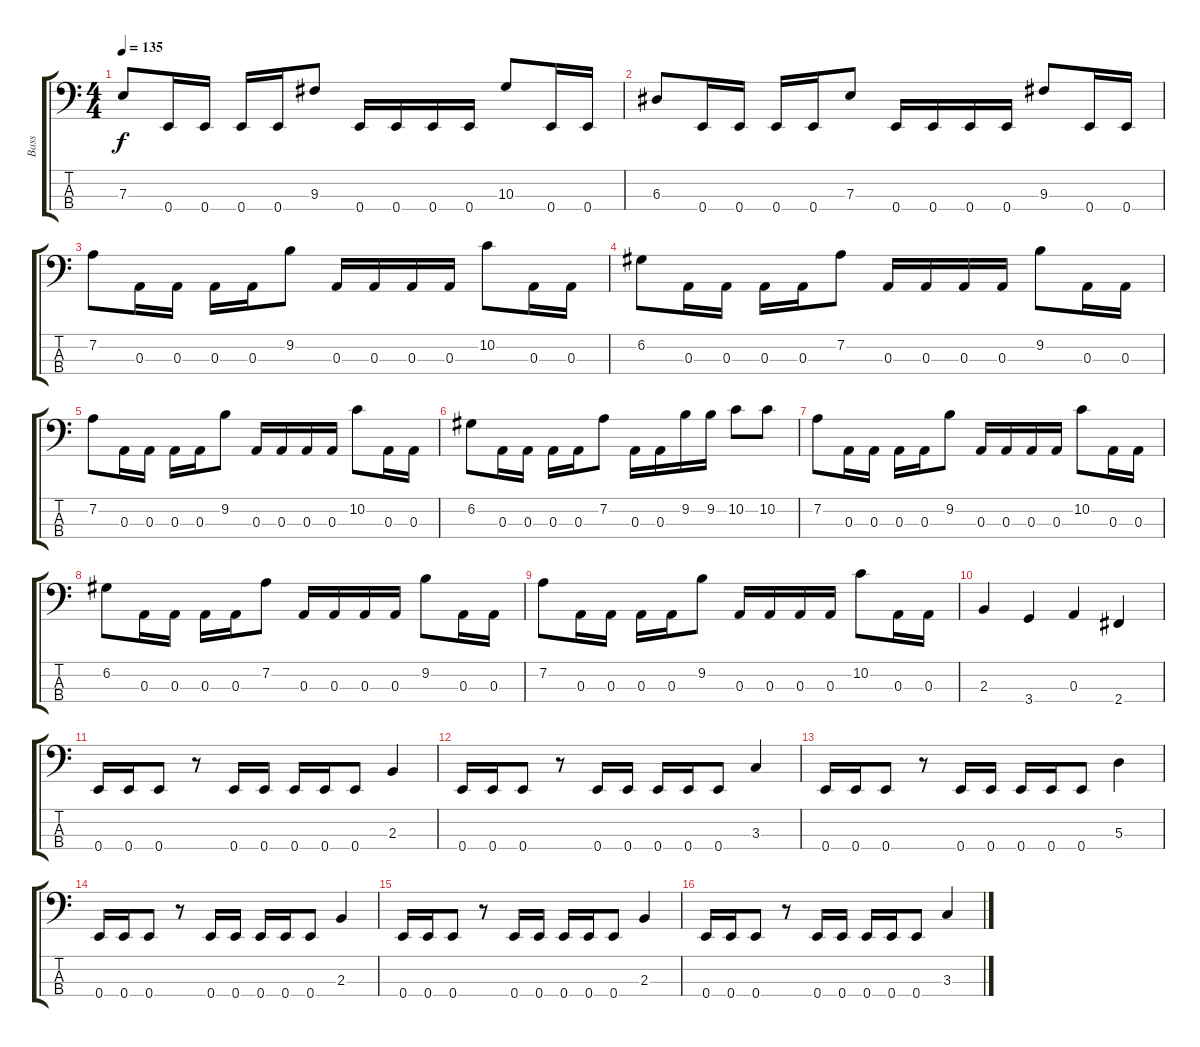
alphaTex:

\track ("Bass" "Bass") {instrument electricbasspick}
\staff {score tabs}
\tuning (G2 D2 A1 E1) {hide}
\ts (4 4)
\tempo 135
\clef f4
\ks c
7.3.8{dy f} 0.4.16 0.4.16 0.4.16 0.4.16 9.3.8 0.4.16 0.4.16 0.4.16 0.4.16 10.3.8 0.4.16 0.4.16 |
6.3.8 0.4.16 0.4.16 0.4.16 0.4.16 7.3.8 0.4.16 0.4.16 0.4.16 0.4.16 9.3.8 0.4.16 0.4.16 |
7.2.8 0.3.16 0.3.16 0.3.16 0.3.16 9.2.8 0.3.16 0.3.16 0.3.16 0.3.16 10.2.8 0.3.16 0.3.16 |
6.2.8 0.3.16 0.3.16 0.3.16 0.3.16 7.2.8 0.3.16 0.3.16 0.3.16 0.3.16 9.2.8 0.3.16 0.3.16 |
7.2.8 0.3.16 0.3.16 0.3.16 0.3.16 9.2.8 0.3.16 0.3.16 0.3.16 0.3.16 10.2.8 0.3.16 0.3.16 |
6.2.8 0.3.16 0.3.16 0.3.16 0.3.16 7.2.8 0.3.16 0.3.16 9.2.16 9.2.16 10.2.8 10.2.8 |
7.2.8 0.3.16 0.3.16 0.3.16 0.3.16 9.2.8 0.3.16 0.3.16 0.3.16 0.3.16 10.2.8 0.3.16 0.3.16 |
6.2.8 0.3.16 0.3.16 0.3.16 0.3.16 7.2.8 0.3.16 0.3.16 0.3.16 0.3.16 9.2.8 0.3.16 0.3.16 |
7.2.8 0.3.16 0.3.16 0.3.16 0.3.16 9.2.8 0.3.16 0.3.16 0.3.16 0.3.16 10.2.8 0.3.16 0.3.16 |
2.3.4 3.4.4 0.3.4 2.4.4 |
0.4.16 0.4.16 0.4.8 r.8 0.4.16 0.4.16 0.4.16 0.4.16 0.4.8 2.3.4 |
0.4.16 0.4.16 0.4.8 r.8 0.4.16 0.4.16 0.4.16 0.4.16 0.4.8 3.3.4 |
0.4.16 0.4.16 0.4.8 r.8 0.4.16 0.4.16 0.4.16 0.4.16 0.4.8 5.3.4 |
0.4.16 0.4.16 0.4.8 r.8 0.4.16 0.4.16 0.4.16 0.4.16 0.4.8 2.3.4 |
0.4.16 0.4.16 0.4.8 r.8 0.4.16 0.4.16 0.4.16 0.4.16 0.4.8 2.3.4 |
0.4.16 0.4.16 0.4.8 r.8 0.4.16 0.4.16 0.4.16 0.4.16 0.4.8 3.3.4
